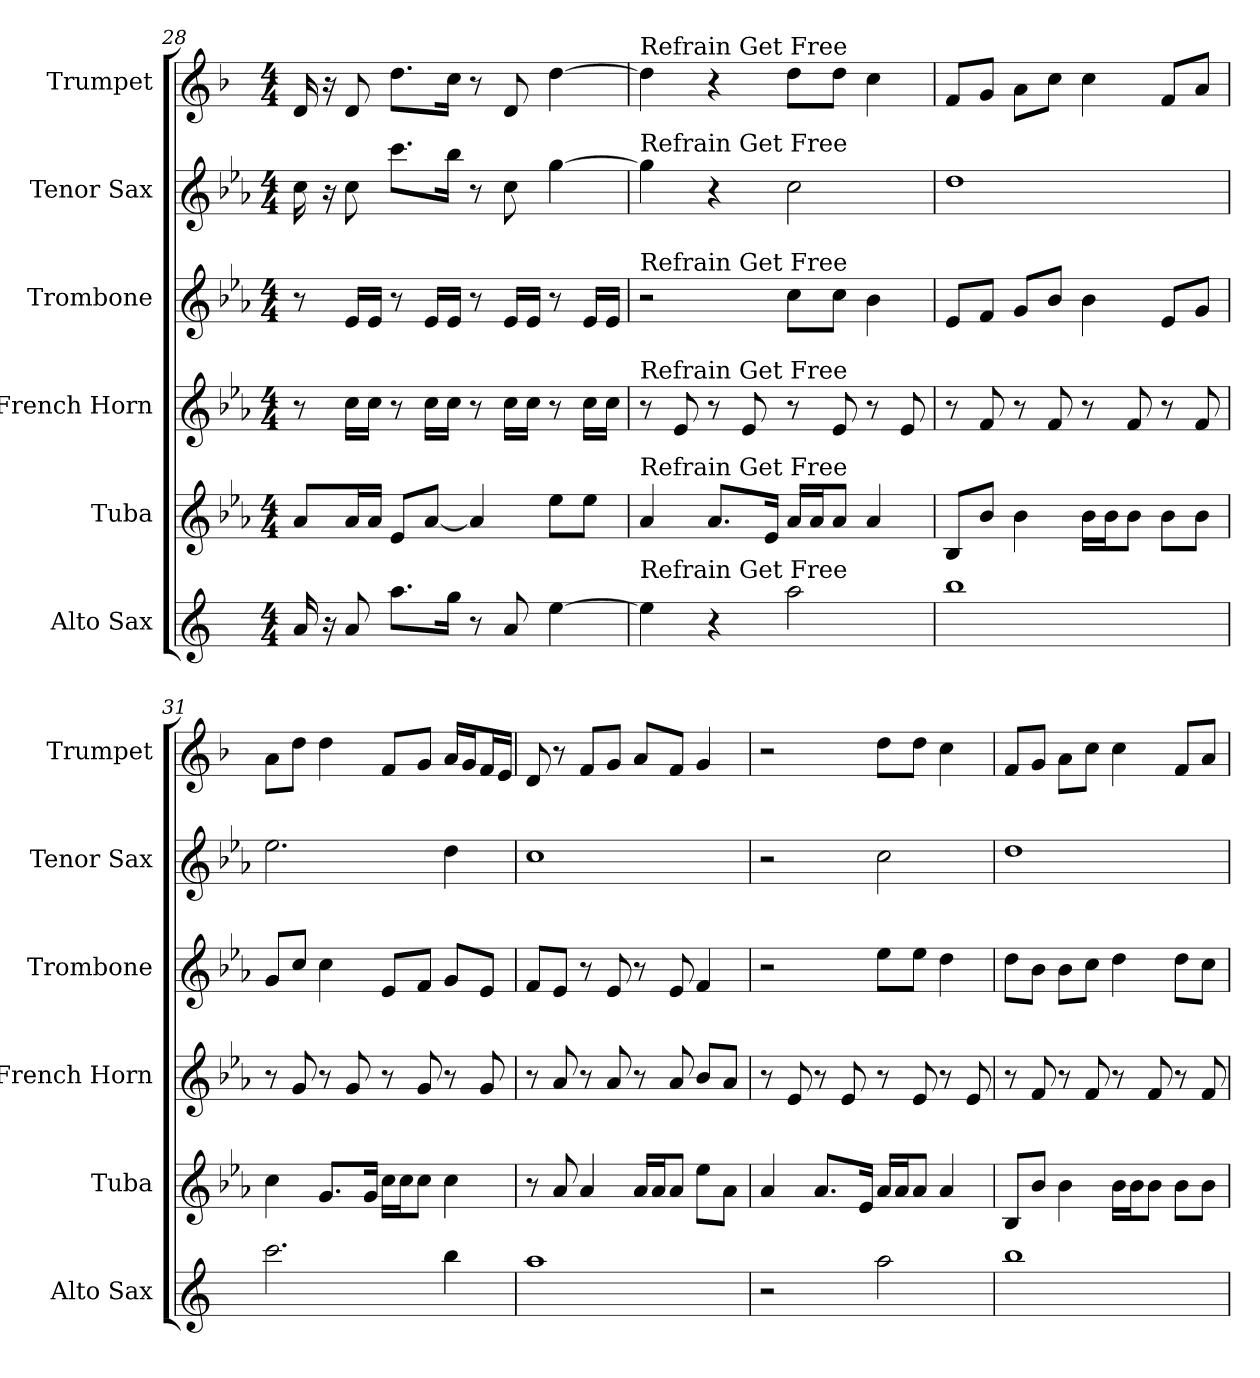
**kern	**kern	**kern	**kern	**kern	**kern
*part6	*part5	*part4	*part3	*part2	*part1
*staff6	*staff5	*staff4	*staff3	*staff2	*staff1
*I"Alto Sax	*I"Tuba	*I"French Horn	*I"Trombone	*I"Tenor Sax	*I"Trumpet
*I'Alto Sax	*I'Tuba	*I'French Horn	*I'Trombone	*I'Tenor Sax	*I'Trumpet
*clefG2	*clefG2	*clefG2	*clefG2	*clefG2	*clefG2
*ITrd5c9	*ITrd15c26	*ITrd8c14	*ITrd8c14	*ITrd8c14	*ITrd1c2
*k[b-e-a-]	*k[b-e-a-]	*k[b-e-a-]	*k[b-e-a-]	*k[b-e-a-]	*k[b-e-a-]
*M4/4	*M4/4	*M4/4	*M4/4	*M4/4	*M4/4
=28	=28	=28	=28	=28	=28
16c	8AA-L	8r	8r	16c	16c
16r	.	.	.	16r	16r
8c	16AA-L	16cLL	16E-LL	8c	8c
.	16AA-JJ	16cJJ	16E-JJ	.	.
8.ccL	8EE-L	8r	8r	8.ccL	8.ccL
.	[8AA-J	16cLL	16E-LL	.	.
16b-Jk	.	16cJJ	16E-JJ	16b-Jk	16b-Jk
8r	4AA-]	8r	8r	8r	8r
8c	.	16cLL	16E-LL	8c	8c
.	.	16cJJ	16E-JJ	.	.
[4g	8E-L	8r	8r	[4g	[4cc
.	8E-J	16cLL	16E-LL	.	.
.	.	16cJJ	16E-JJ	.	.
=29	=29	=29	=29	=29	=29
!	!	!	!	!	!LO:TX:a:t=Refrain Get Free
!	!	!	!	!LO:TX:a:t=Refrain Get Free	!
!	!	!	!LO:TX:a:t=Refrain Get Free	!	!
!	!	!LO:TX:a:t=Refrain Get Free	!	!	!
!	!LO:TX:a:t=Refrain Get Free	!	!	!	!
!LO:TX:a:t=Refrain Get Free	!	!	!	!	!
4g]	4AA-	8r	2r	4g]	4cc]
.	.	8E-	.	.	.
4r	8.AA-L	8r	.	4r	4r
.	.	8E-	.	.	.
.	16EE-Jk	.	.	.	.
2cc	16AA-LL	8r	8cL	2c	8ccL
.	16AA-J	.	.	.	.
.	8AA-J	8E-	8cJ	.	8ccJ
.	4AA-	8r	4B-	.	4b-
.	.	8E-	.	.	.
=30	=30	=30	=30	=30	=30
1dd	8BBB-L	8r	8E-L	1d	8e-L
.	8BB-J	8F	8FJ	.	8fJ
.	4BB-	8r	8GL	.	8gL
.	.	8F	8B-J	.	8b-J
.	16BB-LL	8r	4B-	.	4b-
.	16BB-J	.	.	.	.
.	8BB-J	8F	.	.	.
.	8BB-L	8r	8E-L	.	8e-L
.	8BB-J	8F	8GJ	.	8gJ
=31	=31	=31	=31	=31	=31
2.ee-	4C	8r	8GL	2.e-	8gL
.	.	8G	8cJ	.	8ccJ
.	8.GGL	8r	4c	.	4cc
.	.	8G	.	.	.
.	16GGJk	.	.	.	.
.	16CLL	8r	8E-L	.	8e-L
.	16CJ	.	.	.	.
.	8CJ	8G	8FJ	.	8fJ
4dd	4C	8r	8GL	4d	16gLL
.	.	.	.	.	16fJ
.	.	8G	8E-J	.	16e-L
.	.	.	.	.	16dJJ
=32	=32	=32	=32	=32	=32
1cc	8r	8r	8FL	1c	8c
.	8AA-	8A-	8E-J	.	8r
.	4AA-	8r	8r	.	8e-L
.	.	8A-	8E-	.	8fJ
.	16AA-LL	8r	8r	.	8gL
.	16AA-J	.	.	.	.
.	8AA-J	8A-	8E-	.	8e-J
.	8E-L	8B-L	4F	.	4f
.	8AA-J	8A-J	.	.	.
=33	=33	=33	=33	=33	=33
2r	4AA-	8r	2r	2r	2r
.	.	8E-	.	.	.
.	8.AA-L	8r	.	.	.
.	.	8E-	.	.	.
.	16EE-Jk	.	.	.	.
2cc	16AA-LL	8r	8e-L	2c	8ccL
.	16AA-J	.	.	.	.
.	8AA-J	8E-	8e-J	.	8ccJ
.	4AA-	8r	4d	.	4b-
.	.	8E-	.	.	.
=34	=34	=34	=34	=34	=34
1dd	8BBB-L	8r	8dL	1d	8e-L
.	8BB-J	8F	8B-J	.	8fJ
.	4BB-	8r	8B-L	.	8gL
.	.	8F	8cJ	.	8b-J
.	16BB-LL	8r	4d	.	4b-
.	16BB-J	.	.	.	.
.	8BB-J	8F	.	.	.
.	8BB-L	8r	8dL	.	8e-L
.	8BB-J	8F	8cJ	.	8gJ
=	=	=	=	=	=
*-	*-	*-	*-	*-	*-
